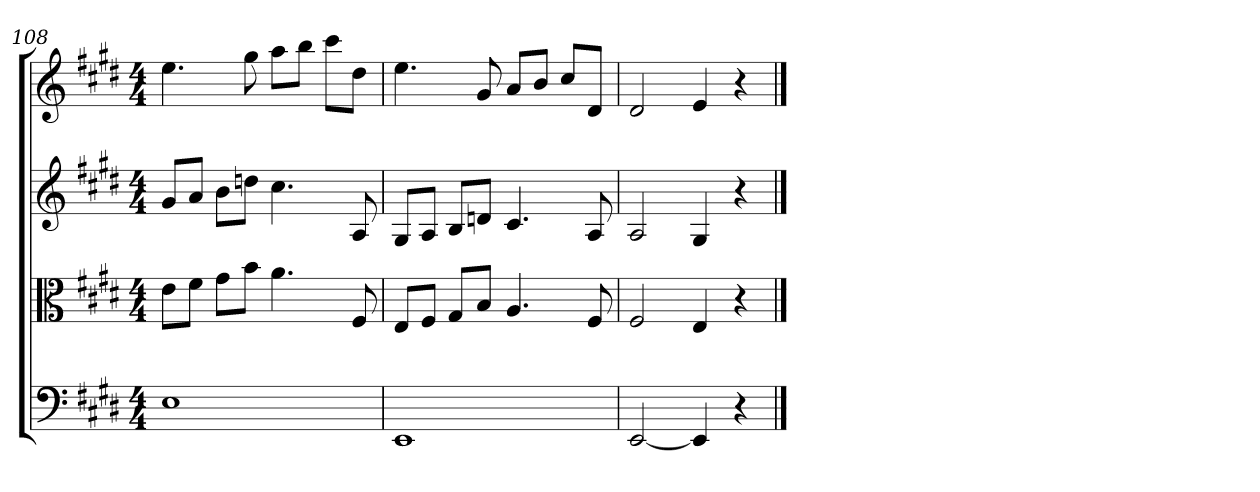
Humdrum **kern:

**kern	**kern	**kern	**kern
*part4	*part3	*part2	*part1
*staff4	*staff3	*staff2	*staff1
*clefF4	*clefC3	*	*
*k[f#c#g#d#]	*k[f#c#g#d#]	*k[f#c#g#d#]	*k[f#c#g#d#]
*E:	*E:	*E:	*E:
*M4/4	*M4/4	*M4/4	*M4/4
=108	=108	=108	=108
1E	8e\L	8g#L	4.ee
.	8f#\J	8aJ	.
.	8g#\L	8bL	.
.	8b\J	8ddnJ	8gg#
.	4.a	4.cc#	8aaL
.	.	.	8bbJ
.	.	.	8ccc#L
.	8F#	8A	8dd#J
=109	=109	=109	=109
1EE	8E/L	8G#L	4.ee
.	8F#/J	8AJ	.
.	8G#/L	8BL	.
.	8B/J	8dnJ	8g#
.	4.A	4.c#	8aL
.	.	.	8bJ
.	.	.	8cc#L
.	8F#	8A	8d#J
=110	=110	=110	=110
[2EE	2F#	2A	2d#
4EE]	4E	4G#	4e
4r	4r	4r	4r
==	==	==	==
*-	*-	*-	*-
